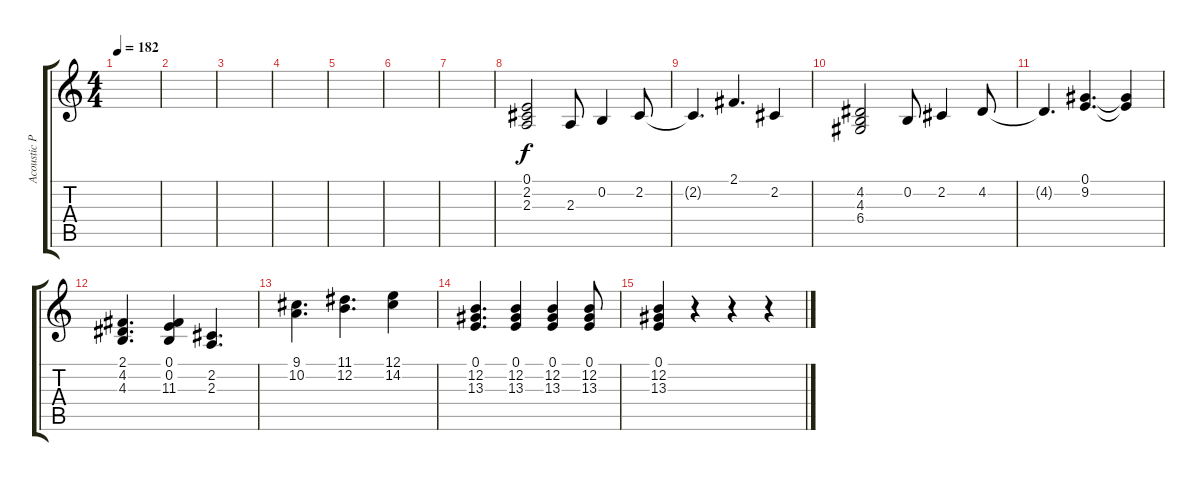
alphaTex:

\track ("Acoustic Piano" "Acoustic P") {instrument acousticgrandpiano}
\staff {score tabs}
\tuning (E4 B3 G3 D3 A2 E2) {hide}
\ts (4 4)
\tempo 182
\clef g2
\ks c
|
|
|
|
|
|
|
(0.1 2.2 2.3).2 2.3.8 0.2.4 2.2.8 |
2.2{t}.4{d} 2.1.4{d} 2.2.4 |
(4.2 4.3 6.4).2 0.2.8 2.2.4 4.2.8 |
4.2{t}.4{d} (0.1 9.2).4{d} (0.1{t} 9.2{t}).4 |
(2.1 4.2 4.3).4{d} (0.1 0.2 11.3).4 (2.2 2.3).4{d} |
(9.1 10.2).4{d} (11.1 12.2).4{d} (12.1 14.2).4 |
(0.1 12.2 13.3).4{d} (0.1 12.2 13.3).4 (0.1 12.2 13.3).4 (0.1 12.2 13.3).8 |
(0.1 12.2 13.3).4 r.4 r.4 r.4
